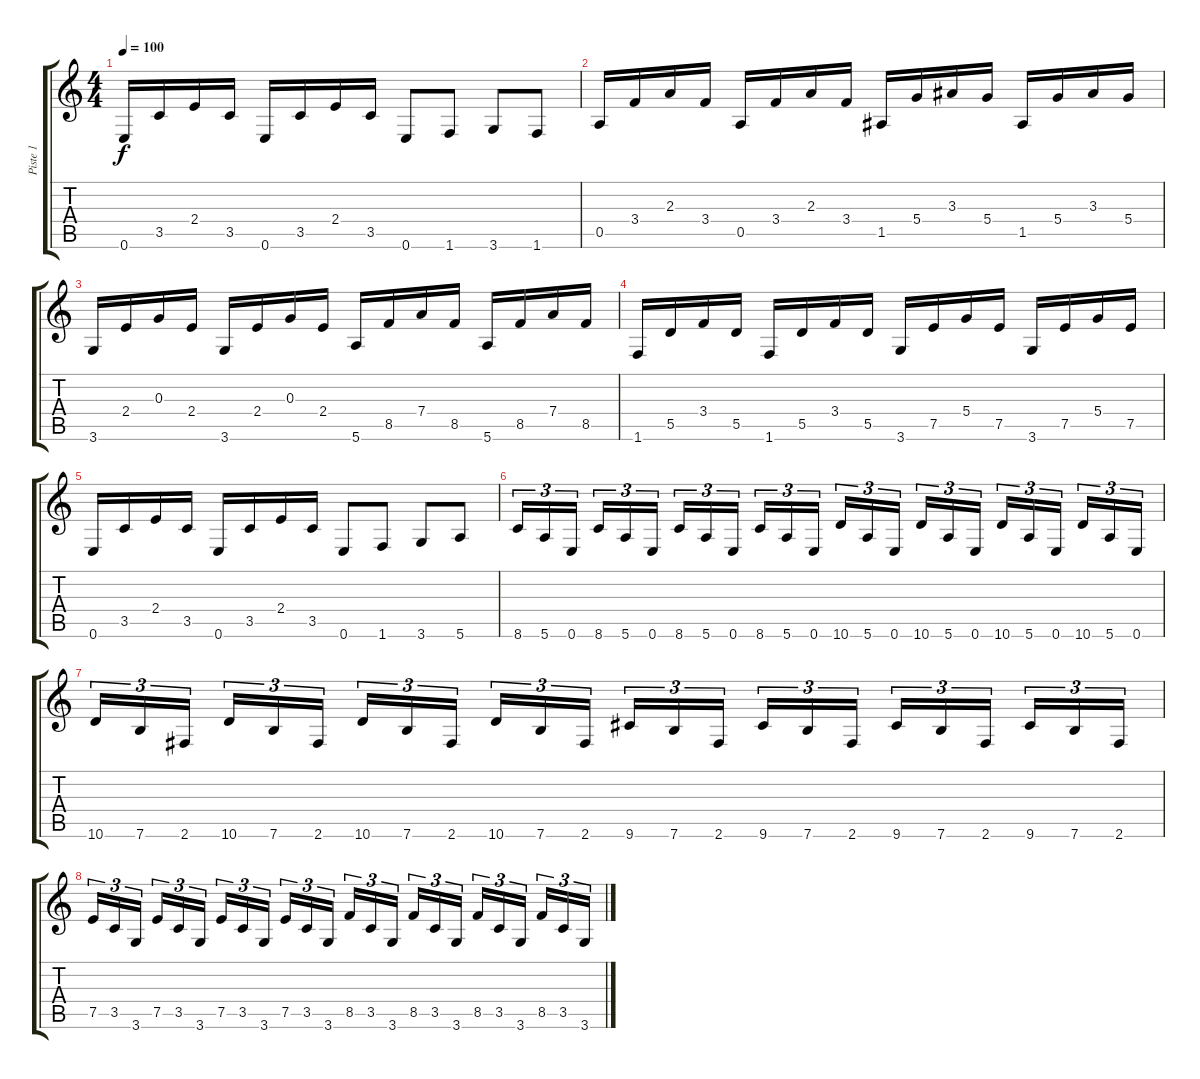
\track ("Piste 1" "Piste 1") {instrument acousticguitarsteel}
\staff {score tabs}
\tuning (E4 B3 G3 D3 A2 E2) {hide}
\ts (4 4)
\tempo 100
\clef g2
\ks c
0.6.16{dy f} 3.5.16 2.4.16 3.5.16 0.6.16 3.5.16 2.4.16 3.5.16 0.6.8 1.6.8 3.6.8 1.6.8 |
0.5.16 3.4.16 2.3.16 3.4.16 0.5.16 3.4.16 2.3.16 3.4.16 1.5.16 5.4.16 3.3.16 5.4.16 1.5.16 5.4.16 3.3.16 5.4.16 |
3.6.16 2.4.16 0.3.16 2.4.16 3.6.16 2.4.16 0.3.16 2.4.16 5.6.16 8.5.16 7.4.16 8.5.16 5.6.16 8.5.16 7.4.16 8.5.16 |
1.6.16 5.5.16 3.4.16 5.5.16 1.6.16 5.5.16 3.4.16 5.5.16 3.6.16 7.5.16 5.4.16 7.5.16 3.6.16 7.5.16 5.4.16 7.5.16 |
0.6.16 3.5.16 2.4.16 3.5.16 0.6.16 3.5.16 2.4.16 3.5.16 0.6.8 1.6.8 3.6.8 5.6.8 |
8.6.16{tu (3 2)} 5.6.16{tu (3 2)} 0.6.16{tu (3 2)} 8.6.16{tu (3 2)} 5.6.16{tu (3 2)} 0.6.16{tu (3 2)} 8.6.16{tu (3 2)} 5.6.16{tu (3 2)} 0.6.16{tu (3 2)} 8.6.16{tu (3 2)} 5.6.16{tu (3 2)} 0.6.16{tu (3 2)} 10.6.16{tu (3 2)} 5.6.16{tu (3 2)} 0.6.16{tu (3 2)} 10.6.16{tu (3 2)} 5.6.16{tu (3 2)} 0.6.16{tu (3 2)} 10.6.16{tu (3 2)} 5.6.16{tu (3 2)} 0.6.16{tu (3 2)} 10.6.16{tu (3 2)} 5.6.16{tu (3 2)} 0.6.16{tu (3 2)} |
10.6.16{tu (3 2)} 7.6.16{tu (3 2)} 2.6.16{tu (3 2)} 10.6.16{tu (3 2)} 7.6.16{tu (3 2)} 2.6.16{tu (3 2)} 10.6.16{tu (3 2)} 7.6.16{tu (3 2)} 2.6.16{tu (3 2)} 10.6.16{tu (3 2)} 7.6.16{tu (3 2)} 2.6.16{tu (3 2)} 9.6.16{tu (3 2)} 7.6.16{tu (3 2)} 2.6.16{tu (3 2)} 9.6.16{tu (3 2)} 7.6.16{tu (3 2)} 2.6.16{tu (3 2)} 9.6.16{tu (3 2)} 7.6.16{tu (3 2)} 2.6.16{tu (3 2)} 9.6.16{tu (3 2)} 7.6.16{tu (3 2)} 2.6.16{tu (3 2)} |
7.5.16{tu (3 2)} 3.5.16{tu (3 2)} 3.6.16{tu (3 2)} 7.5.16{tu (3 2)} 3.5.16{tu (3 2)} 3.6.16{tu (3 2)} 7.5.16{tu (3 2)} 3.5.16{tu (3 2)} 3.6.16{tu (3 2)} 7.5.16{tu (3 2)} 3.5.16{tu (3 2)} 3.6.16{tu (3 2)} 8.5.16{tu (3 2)} 3.5.16{tu (3 2)} 3.6.16{tu (3 2)} 8.5.16{tu (3 2)} 3.5.16{tu (3 2)} 3.6.16{tu (3 2)} 8.5.16{tu (3 2)} 3.5.16{tu (3 2)} 3.6.16{tu (3 2)} 8.5.16{tu (3 2)} 3.5.16{tu (3 2)} 3.6.16{tu (3 2)}
